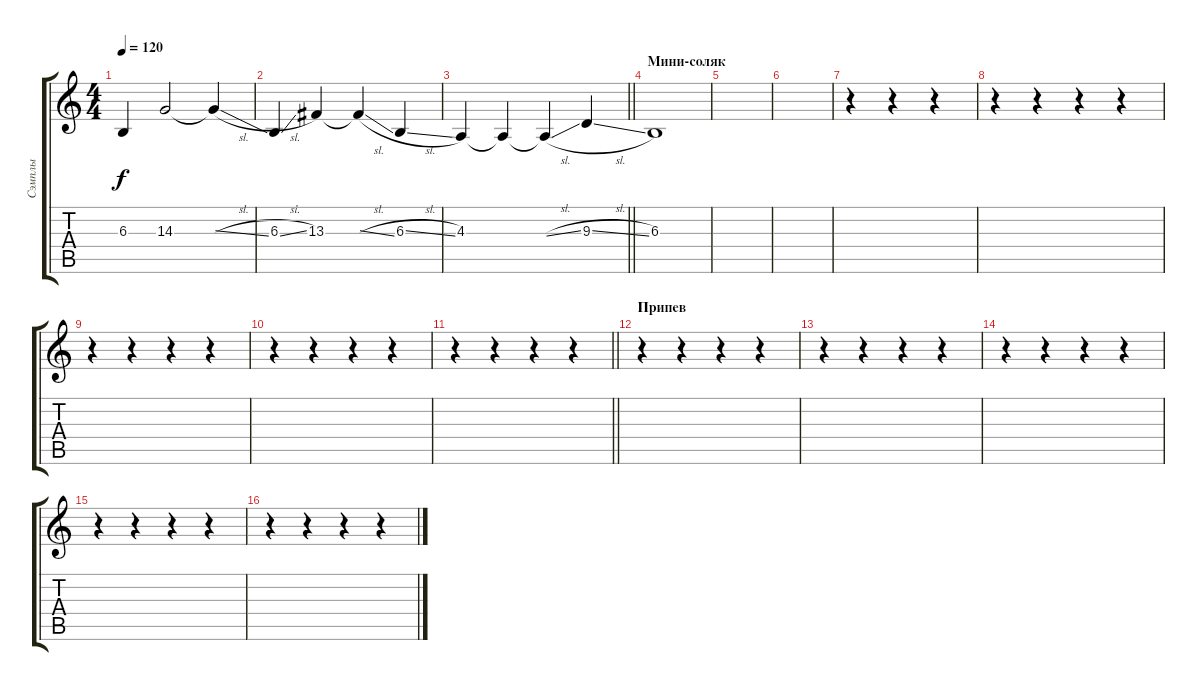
\track ("Сэмплы" "Сэмплы") {instrument synthvoice}
\staff {score tabs}
\tuning (D4 A3 F3 C3 G2 C2) {hide}
\ts (4 4)
\tempo 120
\clef g2
\ks c
6.3{t}.4{dy f} 14.3.2 14.3{sl t}.4 |
6.3{sl}.4 13.3.4 13.3{sl t}.4 6.3{sl}.4 |
\barLineRight lightlight
4.3.4 4.3{t}.4 4.3{sl t}.4 9.3{sl}.4 |
\section ("" "Мини-соляк")
6.3.1 |
|
|
r.4 r.4 r.4 |
r.4 r.4 r.4 r.4 |
r.4 r.4 r.4 r.4 |
r.4 r.4 r.4 r.4 |
\barLineRight lightlight
r.4 r.4 r.4 r.4 |
\section ("" "Припев")
r.4 r.4 r.4 r.4 |
r.4 r.4 r.4 r.4 |
r.4 r.4 r.4 r.4 |
r.4 r.4 r.4 r.4 |
r.4 r.4 r.4 r.4
